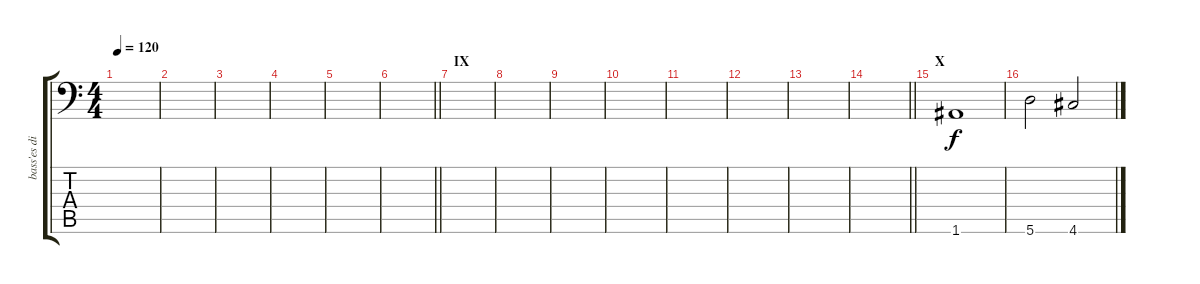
\track ("bass'es dist." "bass'es di") {instrument distortionguitar}
\staff {score tabs}
\tuning (B3 Gb3 D3 A2 E2 A1) {hide}
\ts (4 4)
\tempo 120
\clef f4
\ks c
|
|
|
|
|
\barLineRight lightlight
|
\section ("" "IX")
|
|
|
|
|
|
|
\barLineRight lightlight
|
\section ("" "X")
1.6.1 |
5.6.2 4.6.2
